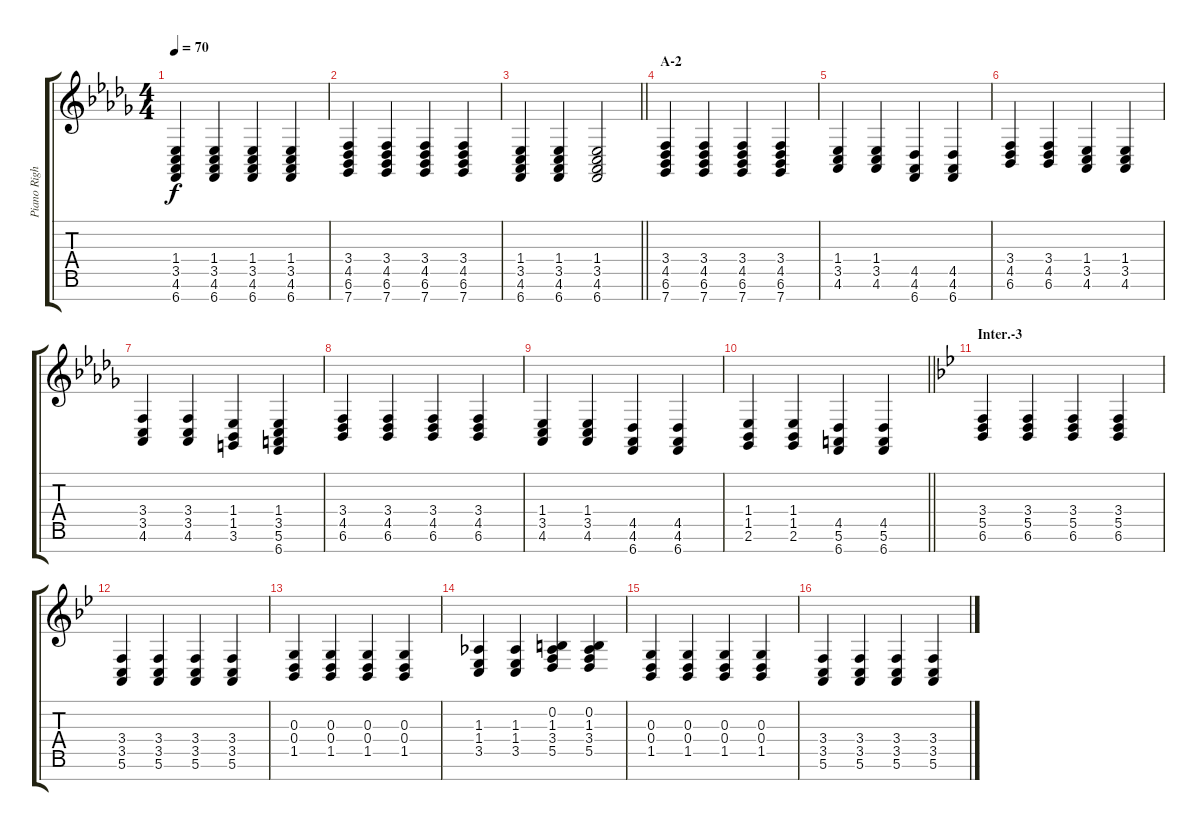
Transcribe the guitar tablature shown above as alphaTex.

\track ("Piano Right (Kotobuki Tsumugi)" "Piano Righ") {instrument acousticgrandpiano}
\staff {score tabs}
\tuning (E4 B3 G3 D3 A2 E2 B1) {hide}
\ts (4 4)
\tempo 70
\clef g2
\ks db
(1.4 3.5 4.6 6.7).4{dy f} (1.4 3.5 4.6 6.7).4 (1.4 3.5 4.6 6.7).4 (1.4 3.5 4.6 6.7).4 |
(3.4 4.5 6.6 7.7).4 (3.4 4.5 6.6 7.7).4 (3.4 4.5 6.6 7.7).4 (3.4 4.5 6.6 7.7).4 |
\barLineRight lightlight
(1.4 3.5 4.6 6.7).4 (1.4 3.5 4.6 6.7).4 (1.4 3.5 4.6 6.7).2 |
\section ("" "A-2")
(3.4 4.5 6.6 7.7).4 (3.4 4.5 6.6 7.7).4 (3.4 4.5 6.6 7.7).4 (3.4 4.5 6.6 7.7).4 |
(1.4 3.5 4.6).4 (1.4 3.5 4.6).4 (4.5 4.6 6.7).4 (4.5 4.6 6.7).4 |
(3.4 4.5 6.6).4 (3.4 4.5 6.6).4 (1.4 3.5 4.6).4 (1.4 3.5 4.6).4 |
(3.4 3.5 4.6).4 (3.4 3.5 4.6).4 (1.4 1.5 3.6).4 (1.4 3.5 5.6 6.7).4 |
(3.4 4.5 6.6).4 (3.4 4.5 6.6).4 (3.4 4.5 6.6).4 (3.4 4.5 6.6).4 |
(1.4 3.5 4.6).4 (1.4 3.5 4.6).4 (4.5 4.6 6.7).4 (4.5 4.6 6.7).4 |
\barLineRight lightlight
(1.4 1.5 2.6).4 (1.4 1.5 2.6).4 (4.5 5.6 6.7).4 (4.5 5.6 6.7).4 |
\section ("" "Inter.-3")
\ks bb
(3.4 5.5 6.6).4 (3.4 5.5 6.6).4 (3.4 5.5 6.6).4 (3.4 5.5 6.6).4 |
(3.4 3.5 5.6).4 (3.4 3.5 5.6).4 (3.4 3.5 5.6).4 (3.4 3.5 5.6).4 |
(0.3 0.4 1.5).4 (0.3 0.4 1.5).4 (0.3 0.4 1.5).4 (0.3 0.4 1.5).4 |
(1.3 1.4 3.5).4 (1.3 1.4 3.5).4 (0.2 1.3 3.4 5.5).4 (0.2 1.3 3.4 5.5).4 |
(0.3 0.4 1.5).4 (0.3 0.4 1.5).4 (0.3 0.4 1.5).4 (0.3 0.4 1.5).4 |
(3.4 3.5 5.6).4 (3.4 3.5 5.6).4 (3.4 3.5 5.6).4 (3.4 3.5 5.6).4
